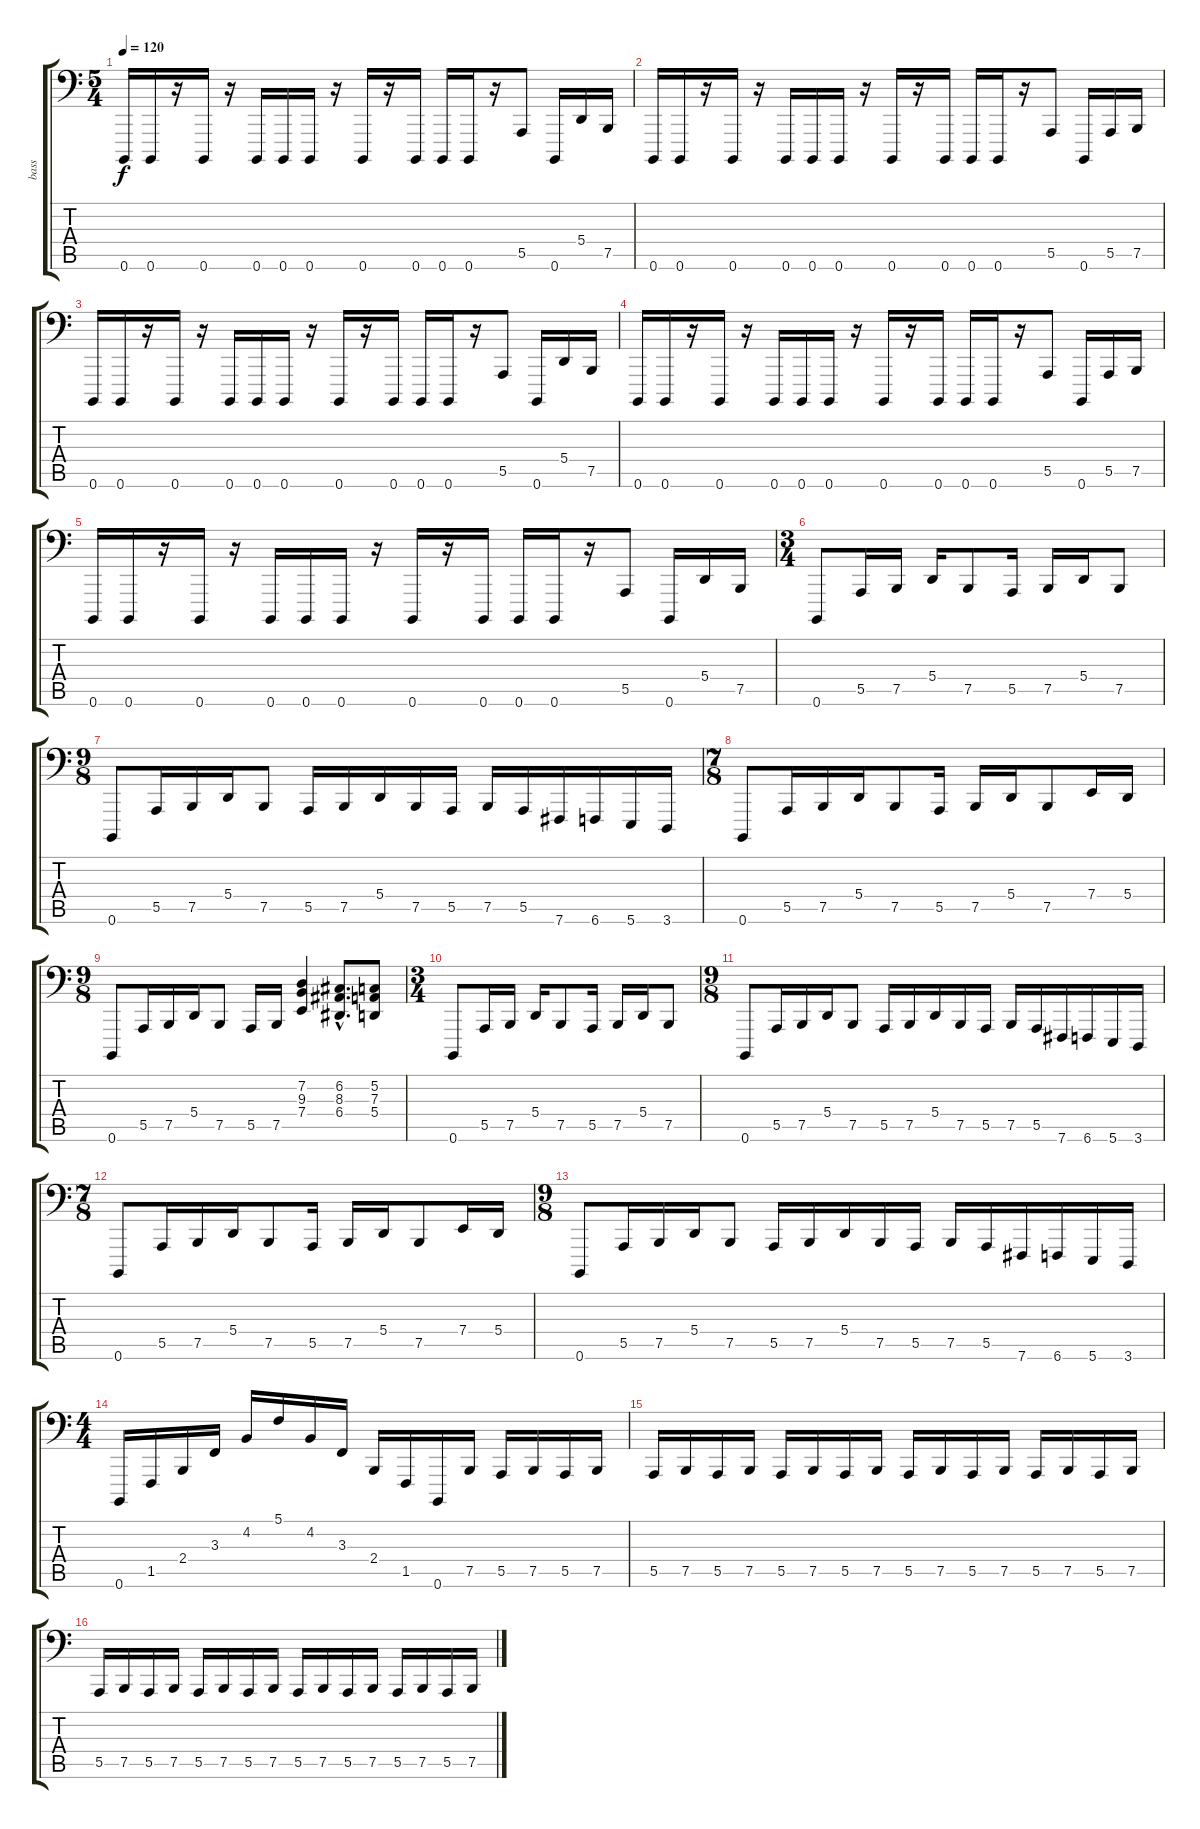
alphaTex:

\track ("bass" "bass") {instrument brightacousticpiano}
\staff {score tabs}
\tuning (C3 G2 D2 A1 E1 B0) {hide}
\ts (5 4)
\tempo 120
\clef f4
\ks c
0.6.16{dy f} 0.6.16 r.16 0.6.16 r.16 0.6.16 0.6.16 0.6.16 r.16 0.6.16 r.16 0.6.16 0.6.16 0.6.16 r.16 5.5.8 0.6.16 5.4.16 7.5.16 |
0.6.16{volume 15} 0.6.16 r.16 0.6.16 r.16 0.6.16 0.6.16 0.6.16 r.16 0.6.16 r.16 0.6.16 0.6.16 0.6.16 r.16 5.5.8 0.6.16 5.5.16 7.5.16 |
0.6.16 0.6.16 r.16 0.6.16 r.16 0.6.16 0.6.16 0.6.16 r.16 0.6.16 r.16 0.6.16 0.6.16 0.6.16 r.16 5.5.8 0.6.16 5.4.16 7.5.16 |
0.6.16 0.6.16 r.16 0.6.16 r.16 0.6.16 0.6.16 0.6.16 r.16 0.6.16 r.16 0.6.16 0.6.16 0.6.16 r.16 5.5.8 0.6.16 5.5.16 7.5.16 |
0.6.16 0.6.16 r.16 0.6.16 r.16 0.6.16 0.6.16 0.6.16 r.16 0.6.16 r.16 0.6.16 0.6.16 0.6.16 r.16 5.5.8 0.6.16 5.4.16 7.5.16 |
\ts (3 4)
0.6.8 5.5.16 7.5.16 5.4.16 7.5.8 5.5.16 7.5.16 5.4.16 7.5.8 |
\ts (9 8)
0.6.8 5.5.16 7.5.16 5.4.16 7.5.8 5.5.16 7.5.16 5.4.16 7.5.16 5.5.16 7.5.16 5.5.16 7.6.16 6.6.16 5.6.16 3.6.16 |
\ts (7 8)
0.6.8 5.5.16 7.5.16 5.4.16 7.5.8 5.5.16 7.5.16 5.4.16 7.5.8 7.4.16 5.4.16 |
\ts (9 8)
0.6.8 5.5.16 7.5.16 5.4.16 7.5.8 5.5.16 7.5.16 (7.2 9.3 7.4).4 (6.2{hac} 8.3{hac} 6.4{hac}).8{d} (5.2 7.3 5.4).8 |
\ts (3 4)
0.6.8 5.5.16 7.5.16 5.4.16 7.5.8 5.5.16 7.5.16 5.4.16 7.5.8 |
\ts (9 8)
0.6.8 5.5.16 7.5.16 5.4.16 7.5.8 5.5.16 7.5.16 5.4.16 7.5.16 5.5.16 7.5.16 5.5.16 7.6.16 6.6.16 5.6.16 3.6.16 |
\ts (7 8)
0.6.8 5.5.16 7.5.16 5.4.16 7.5.8 5.5.16 7.5.16 5.4.16 7.5.8 7.4.16 5.4.16 |
\ts (9 8)
0.6.8 5.5.16 7.5.16 5.4.16 7.5.8 5.5.16 7.5.16 5.4.16 7.5.16 5.5.16 7.5.16 5.5.16 7.6.16 6.6.16 5.6.16 3.6.16 |
\ts (4 4)
0.6.16 1.5.16 2.4.16 3.3.16 4.2.16 5.1.16 4.2.16 3.3.16 2.4.16 1.5.16 0.6.16 7.5.16 5.5.16 7.5.16 5.5.16 7.5.16 |
5.5.16 7.5.16 5.5.16 7.5.16 5.5.16 7.5.16 5.5.16 7.5.16 5.5.16 7.5.16 5.5.16 7.5.16 5.5.16 7.5.16 5.5.16 7.5.16 |
5.5.16 7.5.16 5.5.16 7.5.16 5.5.16 7.5.16 5.5.16 7.5.16 5.5.16 7.5.16 5.5.16 7.5.16 5.5.16 7.5.16 5.5.16 7.5.16
